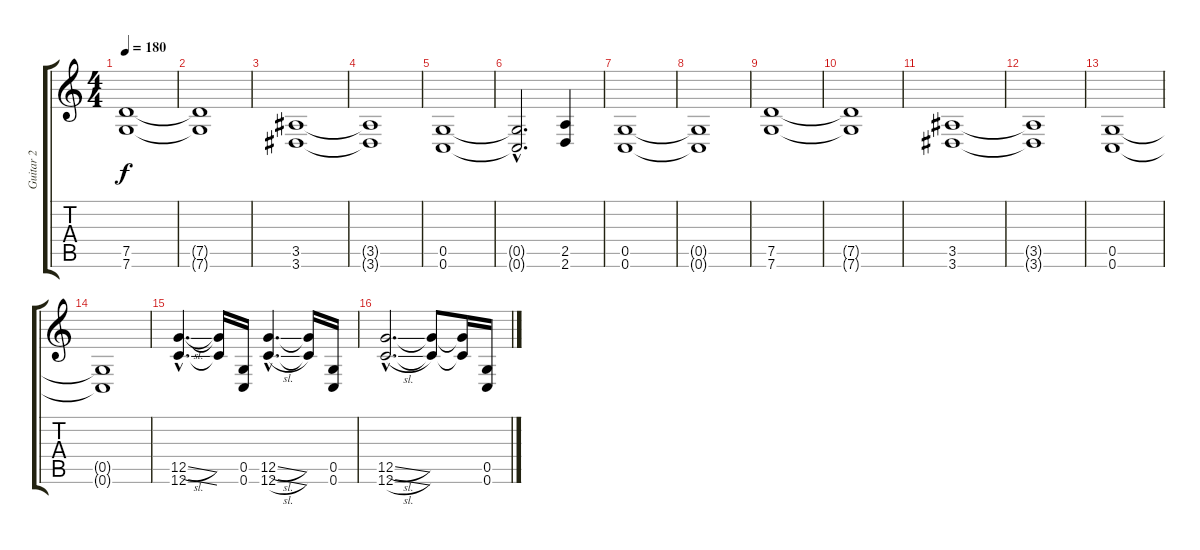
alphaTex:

\track ("Guitar 2" "Guitar 2") {instrument distortionguitar}
\staff {score tabs}
\tuning (D4 A3 F3 C3 G2 C2) {hide}
\ts (4 4)
\tempo 180
\clef g2
\ks c
(7.5 7.6).1{dy f} |
(7.5{t} 7.6{t}).1 |
(3.5 3.6).1 |
(3.5{t} 3.6{t}).1 |
(0.5 0.6).1 |
(0.5{hac t} 0.6{hac t}).2{d} (2.5 2.6).4 |
(0.5 0.6).1 |
(0.5{t} 0.6{t}).1 |
(7.5 7.6).1 |
(7.5{t} 7.6{t}).1 |
(3.5 3.6).1 |
(3.5{t} 3.6{t}).1 |
(0.5 0.6).1 |
(0.5{t} 0.6{t}).1 |
(12.5{sl hac} 12.6{ss hac}).4{d} (12.5{t} 12.6{t}).16 (0.5 0.6).16 (12.5{sl hac} 12.6{sl hac}).4{d} (12.5{t} 12.6{t}).16 (0.5 0.6).16 |
(12.5{sl hac} 12.6{sl hac}).2{d} (12.5{t} 12.6{t}).8 (12.5{t} 12.6{t}).16 (0.5 0.6).16
